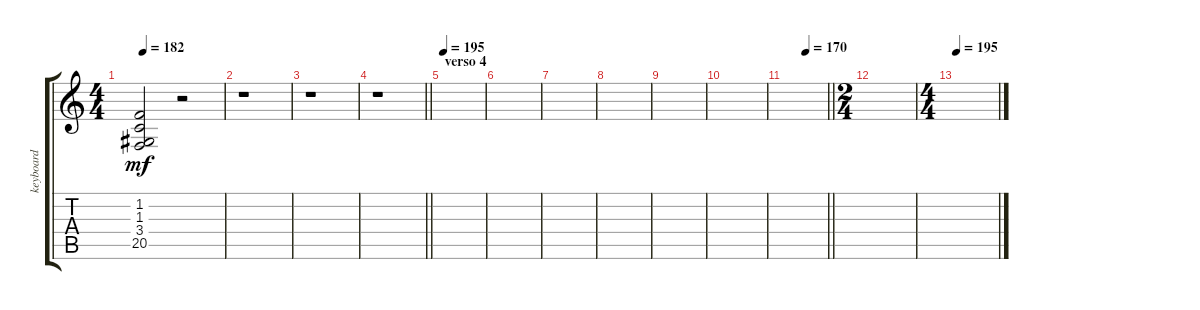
\track ("keyboard" "keyboard") {instrument pad7halo}
\staff {score tabs}
\tuning (E4 B3 G3 D3 A2 E2) {hide}
\ts (4 4)
\tempo 182
\clef g2
\ks c
(1.2{t} 1.3{t} 3.4{t} 20.5{t}).2{dy mf} r.2 |
r.1 |
r.1 |
\barLineRight lightlight
r.1 |
\section ("" "verso 4")
\tempo 195
|
|
|
|
|
|
\tempo (170 0.5)
\barLineRight lightlight
|
\ts (2 4)
|
\ts (4 4)
\tempo 195
